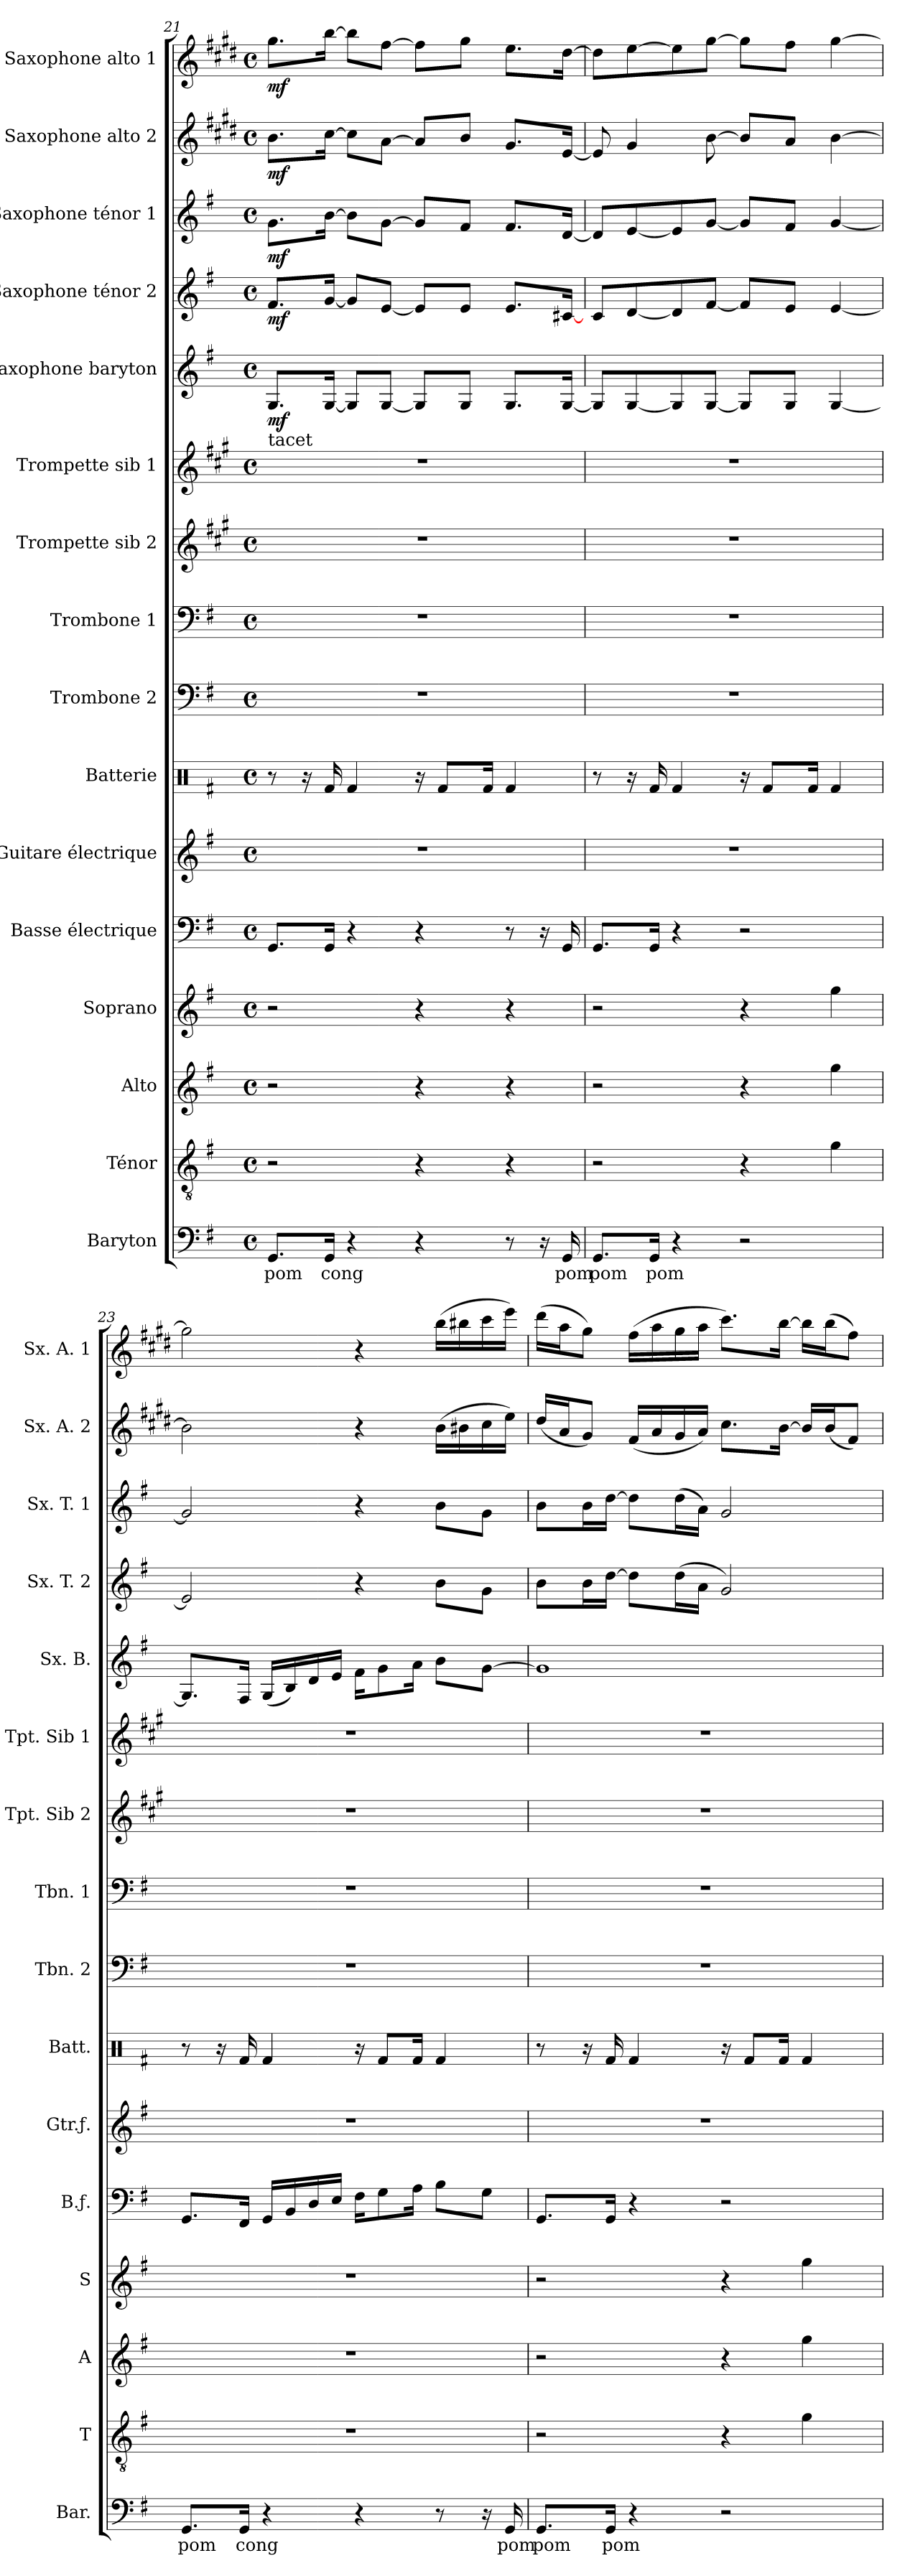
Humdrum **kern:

**kern	**text	**kern	**kern	**kern	**kern	**kern	**kern	**kern	**kern	**kern	**kern	**kern	**dynam	**kern	**dynam	**kern	**dynam	**kern	**dynam	**kern	**dynam
*part16	*part16	*part15	*part14	*part13	*part12	*part11	*part10	*part9	*part8	*part7	*part6	*part5	*part5	*part4	*part4	*part3	*part3	*part2	*part2	*part1	*part1
*staff16	*staff16	*staff15	*staff14	*staff13	*staff12	*staff11	*staff10	*staff9	*staff8	*staff7	*staff6	*staff5	*staff5	*staff4	*staff4	*staff3	*staff3	*staff2	*staff2	*staff1	*staff1
*I"Baryton	*	*I"Ténor	*I"Alto	*I"Soprano	*I"Basse électrique	*I"Guitare électrique	*I"Batterie	*I"Trombone 2	*I"Trombone 1	*I"Trompette sib 2	*I"Trompette sib 1	*I"Saxophone baryton	*	*I"Saxophone ténor 2	*	*I"Saxophone ténor 1	*	*I"Saxophone alto 2	*	*I"Saxophone alto 1	*
*I'Bar.	*	*I'T	*I'A	*I'S	*I'B.ƒ.	*I'Gtr.ƒ.	*I'Batt.	*I'Tbn. 2	*I'Tbn. 1	*I'Tpt. Sib 2	*I'Tpt. Sib 1	*I'Sx. B.	*	*I'Sx. T. 2	*	*I'Sx. T. 1	*	*I'Sx. A. 2	*	*I'Sx. A. 1	*
!!LO:PB:g=z
*clefF4	*	*clefGv2	*clefG2	*clefG2	*clefF4	*clefG2	*clefX	*clefF4	*clefF4	*clefG2	*clefG2	*clefG2	*	*clefG2	*	*clefG2	*	*clefG2	*	*clefG2	*
*	*	*	*	*	*ITrd7c12	*ITrd7c12	*	*	*	*ITrd1c2	*ITrd1c2	*ITrd12c21	*	*ITrd8c14	*	*ITrd8c14	*	*ITrd5c9	*	*ITrd5c9	*
*k[f#]	*	*k[f#]	*k[f#]	*k[f#]	*k[f#]	*k[f#]	*k[f#]	*k[f#]	*k[f#]	*k[f#]	*k[f#]	*k[f#]	*	*k[f#]	*	*k[f#]	*	*k[f#]	*	*k[f#]	*
*G:	*	*G:	*G:	*G:	*G:	*G:	*G:	*G:	*G:	*G:	*G:	*G:	*	*G:	*	*G:	*	*G:	*	*G:	*
*M4/4	*	*M4/4	*M4/4	*M4/4	*M4/4	*M4/4	*M4/4	*M4/4	*M4/4	*M4/4	*M4/4	*M4/4	*	*M4/4	*	*M4/4	*	*M4/4	*	*M4/4	*
*met(c)	*	*met(c)	*met(c)	*met(c)	*met(c)	*met(c)	*met(c)	*met(c)	*met(c)	*met(c)	*met(c)	*met(c)	*	*met(c)	*	*met(c)	*	*met(c)	*	*met(c)	*
=21	=21	=21	=21	=21	=21	=21	=21	=21	=21	=21	=21	=21	=21	=21	=21	=21	=21	=21	=21	=21	=21
!	!	!	!	!	!	!	!	!	!	!	!LO:TX:a:t=tacet	!	!	!	!	!	!	!	!	!	!
!	!LO:LY:b	!	!	!	!	!	!	!	!	!	!	!	!LO:DY:b	!	!LO:DY:b	!	!LO:DY:b	!	!LO:DY:b	!	!LO:DY:b
8.GG/L	pom	2r	2r	2r	8.GGG/L	1r	8r	1r	1r	1r	1r	8.GG/L	mf	8.F#/L	mf	8.G\L	mf	8.d\L	mf	8.b\L	mf
.	.	.	.	.	.	.	16r	.	.	.	.	.	.	.	.	.	.	.	.	.	.
!	!LO:LY:b	!	!	!	!	!	!	!	!	!	!	!	!	!	!	!	!	!	!	!	!
16GG/Jk	cong	.	.	.	16GGG/Jk	.	16Rf/	.	.	.	.	[16GG/Jk	.	[16G/Jk	.	[16B\Jk	.	[16e\Jk	.	[16dd\Jk	.
4r	.	.	.	.	4r	.	4Rf/	.	.	.	.	8GG/L]	.	8G/L]	.	8B\L]	.	8e\L]	.	8dd\L]	.
.	.	.	.	.	.	.	.	.	.	.	.	[8GG/J	.	[8E/J	.	[8G\J	.	[8c\J	.	[8a\J	.
4r	.	4r	4r	4r	4r	.	16r	.	.	.	.	8GG/L]	.	8E/L]	.	8G/L]	.	8c/L]	.	8a\L]	.
.	.	.	.	.	.	.	8Rf/L	.	.	.	.	.	.	.	.	.	.	.	.	.	.
.	.	.	.	.	.	.	.	.	.	.	.	8GG/J	.	8E/J	.	8F#/J	.	8d/J	.	8b\J	.
.	.	.	.	.	.	.	16Rf/Jk	.	.	.	.	.	.	.	.	.	.	.	.	.	.
8r	.	4r	4r	4r	8r	.	4Rf/	.	.	.	.	8.GG/L	.	8.E/L	.	8.F#/L	.	8.B/L	.	8.g\L	.
16r	.	.	.	.	16r	.	.	.	.	.	.	.	.	.	.	.	.	.	.	.	.
!	!LO:LY:b	!	!	!	!	!	!	!	!	!	!	!	!	!	!	!	!	!	!	!	!
16GG/	pom	.	.	.	16GGG/	.	.	.	.	.	.	[16GG/Jk	.	[16C#X/Jk	.	[16D/Jk	.	[16G/Jk	.	[16f#\Jk	.
=22	=22	=22	=22	=22	=22	=22	=22	=22	=22	=22	=22	=22	=22	=22	=22	=22	=22	=22	=22	=22	=22
!	!LO:LY:b	!	!	!	!	!	!	!	!	!	!	!	!	!	!	!	!	!	!	!	!
8.GG/L	pom	2r	2r	2r	8.GGG/L	1r	8r	1r	1r	1r	1r	8GG/L]	.	8C/L	.	8D/L]	.	8G/]	.	8f#\L]	.
.	.	.	.	.	.	.	16r	.	.	.	.	[8GG/	.	[8D/	.	[8E/	.	4B/	.	[8g\	.
!	!LO:LY:b	!	!	!	!	!	!	!	!	!	!	!	!	!	!	!	!	!	!	!	!
16GG/Jk	pom	.	.	.	16GGG/Jk	.	16Rf/	.	.	.	.	.	.	.	.	.	.	.	.	.	.
4r	.	.	.	.	4r	.	4Rf/	.	.	.	.	8GG/]	.	8D/]	.	8E/]	.	.	.	8g\]	.
.	.	.	.	.	.	.	.	.	.	.	.	[8GG/J	.	[8F#/J	.	[8G/J	.	[8d\	.	[8b\J	.
2r	.	4r	4r	4r	2r	.	16r	.	.	.	.	8GG/L]	.	8F#/L]	.	8G/L]	.	8d/L]	.	8b\L]	.
.	.	.	.	.	.	.	8Rf/L	.	.	.	.	.	.	.	.	.	.	.	.	.	.
.	.	.	.	.	.	.	.	.	.	.	.	8GG/J	.	8E/J	.	8F#/J	.	8c/J	.	8a\J	.
.	.	.	.	.	.	.	16Rf/Jk	.	.	.	.	.	.	.	.	.	.	.	.	.	.
.	.	4g\	4gg\	4gg\	.	.	4Rf/	.	.	.	.	[4GG/	.	[4E/	.	[4G/	.	[4d\	.	[4b\	.
=23	=23	=23	=23	=23	=23	=23	=23	=23	=23	=23	=23	=23	=23	=23	=23	=23	=23	=23	=23	=23	=23
!	!LO:LY:b	!	!	!	!	!	!	!	!	!	!	!	!	!	!	!	!	!	!	!	!
8.GG/L	pom	1r	1r	1r	8.GGG/L	1r	8r	1r	1r	1r	1r	8.GG/L]	.	2E/]	.	2G/]	.	2d\]	.	2b\]	.
.	.	.	.	.	.	.	16r	.	.	.	.	.	.	.	.	.	.	.	.	.	.
!	!LO:LY:b	!	!	!	!	!	!	!	!	!	!	!	!	!	!	!	!	!	!	!	!
16GG/Jk	cong	.	.	.	16FFF#/Jk	.	16Rf/	.	.	.	.	16FF#/Jk	.	.	.	.	.	.	.	.	.
4r	.	.	.	.	16GGG/LL	.	4Rf/	.	.	.	.	(<16GG/LL	.	.	.	.	.	.	.	.	.
.	.	.	.	.	16BBB/	.	.	.	.	.	.	16BB/)	.	.	.	.	.	.	.	.	.
.	.	.	.	.	16DD/	.	.	.	.	.	.	16D/	.	.	.	.	.	.	.	.	.
.	.	.	.	.	16EE/JJ	.	.	.	.	.	.	16E/JJ	.	.	.	.	.	.	.	.	.
4r	.	.	.	.	16FF#\KL	.	16r	.	.	.	.	16F#\KL	.	4r	.	4r	.	4r	.	4r	.
.	.	.	.	.	8GG\	.	8Rf/L	.	.	.	.	8G\	.	.	.	.	.	.	.	.	.
.	.	.	.	.	16AA\Jk	.	16Rf/Jk	.	.	.	.	16A\Jk	.	.	.	.	.	.	.	.	.
8r	.	.	.	.	8BB\L	.	4Rf/	.	.	.	.	8B\L	.	8B\L	.	8B\L	.	(>16d\LL	.	(>16dd\LL	.
.	.	.	.	.	.	.	.	.	.	.	.	.	.	.	.	.	.	16d#X\	.	16dd#X\	.
16r	.	.	.	.	8GG\J	.	.	.	.	.	.	[8G\J	.	8G\J	.	8G\J	.	16e\	.	16ee\	.
!	!LO:LY:b	!	!	!	!	!	!	!	!	!	!	!	!	!	!	!	!	!	!	!	!
16GG/	pom	.	.	.	.	.	.	.	.	.	.	.	.	.	.	.	.	16g\JJ)	.	16gg\JJ)	.
=24	=24	=24	=24	=24	=24	=24	=24	=24	=24	=24	=24	=24	=24	=24	=24	=24	=24	=24	=24	=24	=24
!	!LO:LY:b	!	!	!	!	!	!	!	!	!	!	!	!	!	!	!	!	!	!	!	!
8.GG/L	pom	2r	2r	2r	8.GGG/L	1r	8r	1r	1r	1r	1r	1G]	.	8B\L	.	8B\L	.	(<16f#/LL	.	(>16ff#\LL	.
.	.	.	.	.	.	.	.	.	.	.	.	.	.	.	.	.	.	16c/J	.	16cc\J	.
.	.	.	.	.	.	.	16r	.	.	.	.	.	.	16B\L	.	16B\L	.	8B/J)	.	8b\J)	.
!	!LO:LY:b	!	!	!	!	!	!	!	!	!	!	!	!	!	!	!	!	!	!	!	!
16GG/Jk	pom	.	.	.	16GGG/Jk	.	16Rf/	.	.	.	.	.	.	[16d\JJ	.	[16d\JJ	.	.	.	.	.
4r	.	.	.	.	4r	.	4Rf/	.	.	.	.	.	.	8d\L]	.	8d\L]	.	(<16A/LL	.	(>16a\LL	.
.	.	.	.	.	.	.	.	.	.	.	.	.	.	.	.	.	.	16c/	.	16cc\	.
.	.	.	.	.	.	.	.	.	.	.	.	.	.	(>16d\L	.	(>16d\L	.	16B/	.	16b\	.
.	.	.	.	.	.	.	.	.	.	.	.	.	.	16A\JJ	.	16A\JJ)	.	16c/JJ)	.	16cc\JJ	.
2r	.	4r	4r	4r	2r	.	16r	.	.	.	.	.	.	2G/)	.	2G/	.	8.e\L	.	8.ee\L)	.
.	.	.	.	.	.	.	8Rf/L	.	.	.	.	.	.	.	.	.	.	.	.	.	.
.	.	.	.	.	.	.	16Rf/Jk	.	.	.	.	.	.	.	.	.	.	[16d\Jk	.	[16dd\Jk	.
.	.	4g\	4gg\	4gg\	.	.	4Rf/	.	.	.	.	.	.	.	.	.	.	16d/LL]	.	16dd\LL]	.
.	.	.	.	.	.	.	.	.	.	.	.	.	.	.	.	.	.	(<16d/J	.	(>16dd\J	.
.	.	.	.	.	.	.	.	.	.	.	.	.	.	.	.	.	.	8A/J)	.	8a\J)	.
=	=	=	=	=	=	=	=	=	=	=	=	=	=	=	=	=	=	=	=	=	=
*-	*-	*-	*-	*-	*-	*-	*-	*-	*-	*-	*-	*-	*-	*-	*-	*-	*-	*-	*-	*-	*-
